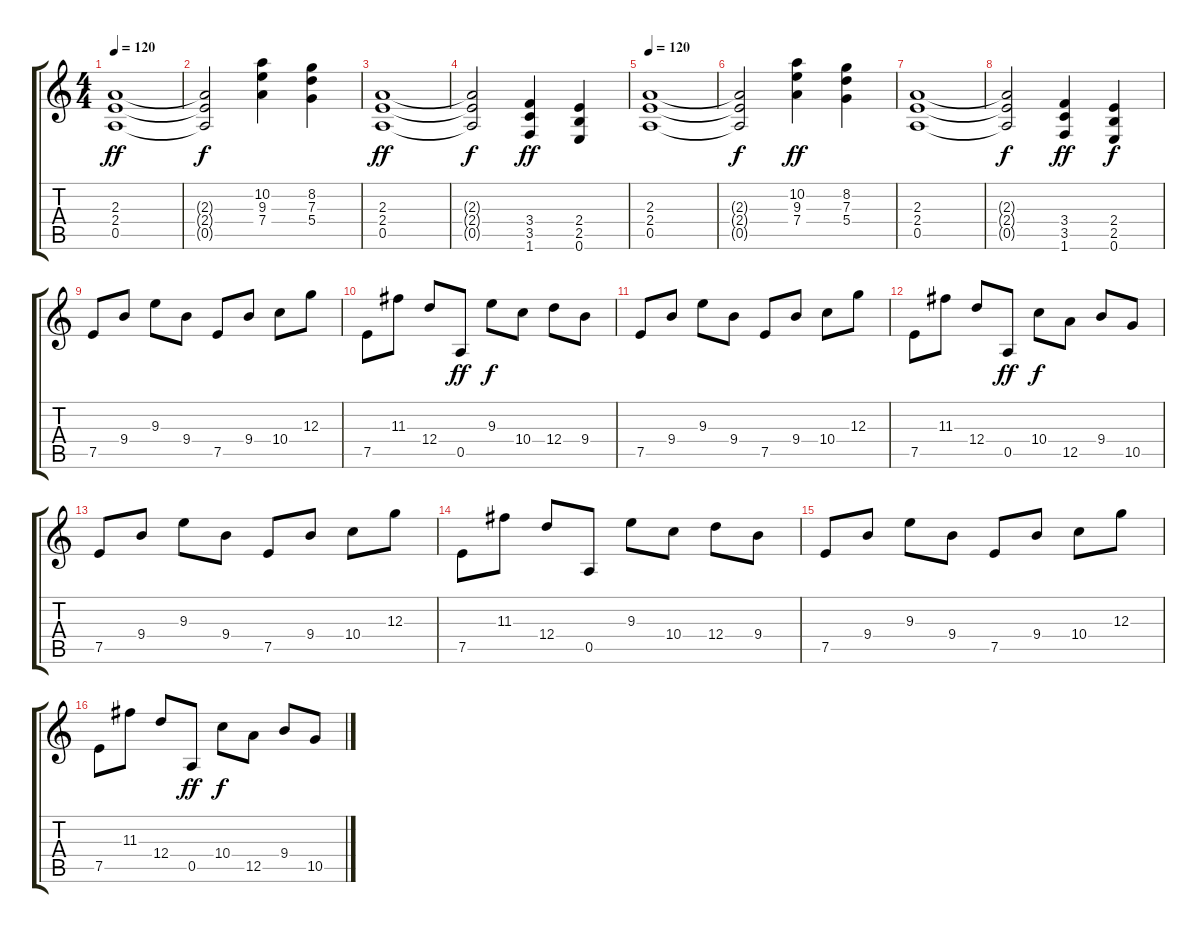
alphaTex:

\track "" {instrument distortionguitar}
\staff {score tabs}
\tuning (E4 B3 G3 D3 A2 E2) {hide}
\ts (4 4)
\tempo 120
\clef g2
\ks c
(2.3 2.4 0.5).1{dy ff instrument distortionguitar} |
(2.3{t} 2.4{t} 0.5{t}).2{dy f} (10.2 9.3 7.4).4 (8.2 7.3 5.4).4 |
(2.3 2.4 0.5).1{dy ff} |
(2.3{t} 2.4{t} 0.5{t}).2{dy f} (3.4 3.5 1.6).4{dy ff} (2.4 2.5 0.6).4 |
\tempo 120
(2.3 2.4 0.5).1 |
(2.3{t} 2.4{t} 0.5{t}).2{dy f} (10.2 9.3 7.4).4{dy ff} (8.2 7.3 5.4).4 |
(2.3 2.4 0.5).1 |
(2.3{t} 2.4{t} 0.5{t}).2{dy f} (3.4 3.5 1.6).4{dy ff} (2.4 2.5 0.6).4{dy f} |
7.5.8 9.4.8 9.3.8 9.4.8 7.5.8 9.4.8 10.4.8 12.3.8 |
7.5.8 11.3.8 12.4.8 0.5.8{dy ff} 9.3.8{dy f} 10.4.8 12.4.8 9.4.8 |
7.5.8 9.4.8 9.3.8 9.4.8 7.5.8 9.4.8 10.4.8 12.3.8 |
7.5.8 11.3.8 12.4.8 0.5.8{dy ff} 10.4.8{dy f} 12.5.8 9.4.8 10.5.8 |
7.5.8 9.4.8 9.3.8 9.4.8 7.5.8 9.4.8 10.4.8 12.3.8 |
7.5.8 11.3.8 12.4.8 0.5.8 9.3.8 10.4.8 12.4.8 9.4.8 |
7.5.8 9.4.8 9.3.8 9.4.8 7.5.8 9.4.8 10.4.8 12.3.8 |
7.5.8 11.3.8 12.4.8 0.5.8{dy ff} 10.4.8{dy f} 12.5.8 9.4.8 10.5.8
